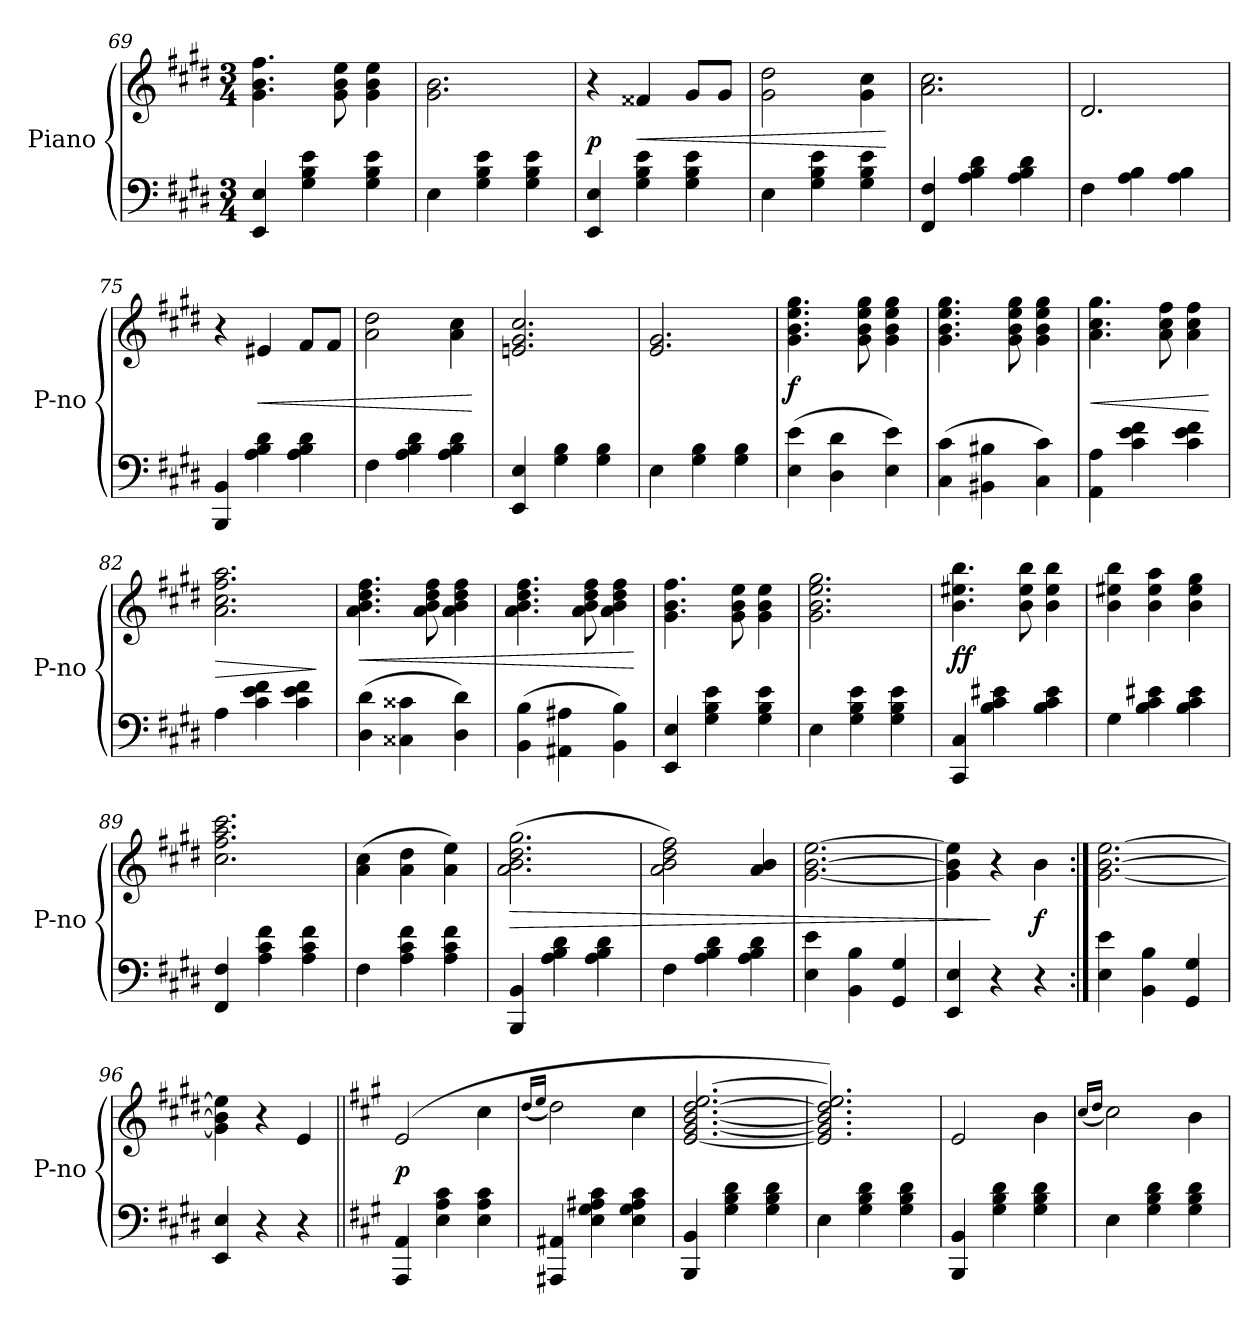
**kern	**kern	**dynam
*part1	*part1	*part1
*staff2	*staff1	*staff1/2
*I"Piano	*	*
*I'P-no	*	*
*clefF4	*clefG2	*
*k[f#c#g#d#]	*k[f#c#g#d#]	*
*M3/4	*M3/4	*
=69	=69	=69
4EE/ 4E/	4.g#\ 4.b\ 4.ff#\	.
4G#\ 4B\ 4e\	.	.
.	8g#\ 8b\ 8ee\	.
4G#\ 4B\ 4e\	4g#\ 4b\ 4ee\	.
=70	=70	=70
4E\	2.g#\ 2.b\	.
4G#\ 4B\ 4e\	.	.
4G#\ 4B\ 4e\	.	.
=71	=71	=71
4EE/ 4E/	4r	p
4G#\ 4B\ 4e\	4f##X/	<
4G#\ 4B\ 4e\	8g#/L	.
.	8g#/J	.
=72	=72	=72
4E\	2g#\ 2dd#\	.
4G#\ 4B\ 4e\	.	.
4G#\ 4B\ 4e\	4g#\ 4cc#\	.
.	.	[
=73	=73	=73
4FF#/ 4F#/	2.a\ 2.cc#\	.
4A\ 4B\ 4d#\	.	.
4A\ 4B\ 4d#\	.	.
=74	=74	=74
4F#\	2.d#/	.
4A\ 4B\	.	.
4A\ 4B\	.	.
=75	=75	=75
4BBB/ 4BB/	4r	.
4A\ 4B\ 4d#\	4e#X/	<
4A\ 4B\ 4d#\	8f#/L	.
.	8f#/J	.
=76	=76	=76
4F#\	2a\ 2dd#\	.
4A\ 4B\ 4d#\	.	.
4A\ 4B\ 4d#\	4a\ 4cc#\	.
.	.	[
=77	=77	=77
4EE/ 4E/	2.en/ 2.g#/ 2.cc#/	.
4G#\ 4B\	.	.
4G#\ 4B\	.	.
=78	=78	=78
4E\	2.e/ 2.g#/	.
4G#\ 4B\	.	.
4G#\ 4B\	.	.
=79	=79	=79
(4E\ 4e\	4.g#\ 4.b\ 4.ee\ 4.gg#\	f
4D#\ 4d#\	.	.
.	8g#\ 8b\ 8ee\ 8gg#\	.
4E\ 4e\)	4g#\ 4b\ 4ee\ 4gg#\	.
=80	=80	=80
(4C#\ 4c#\	4.g#\ 4.b\ 4.ee\ 4.gg#\	.
4BB#X\ 4B#X\	.	.
.	8g#\ 8b\ 8ee\ 8gg#\	.
4C#\ 4c#\)	4g#\ 4b\ 4ee\ 4gg#\	.
=81	=81	=81
4AA\ 4A\	4.a\ 4.cc#\ 4.gg#\	<
4c#\ 4e\ 4f#\	.	.
.	8a\ 8cc#\ 8ff#\	.
4c#\ 4e\ 4f#\	4a\ 4cc#\ 4ff#\	.
.	.	[
=82	=82	=82
4A\	2.a\ 2.cc#\ 2.ff#\ 2.aa\	>
4c#\ 4e\ 4f#\	.	.
4c#\ 4e\ 4f#\	.	.
.	.	]
=83	=83	=83
(4D#\ 4d#\	4.a\ 4.b\ 4.dd#\ 4.ff#\	<
4C##X\ 4c##X\	.	.
.	8a\ 8b\ 8dd#\ 8ff#\	.
4D#\ 4d#\)	4a\ 4b\ 4dd#\ 4ff#\	.
=84	=84	=84
(4BB\ 4B\	4.a\ 4.b\ 4.dd#\ 4.ff#\	.
4AA#X\ 4A#X\	.	.
.	8a\ 8b\ 8dd#\ 8ff#\	.
4BB\ 4B\)	4a\ 4b\ 4dd#\ 4ff#\	.
.	.	[
=85	=85	=85
4EE/ 4E/	4.g#\ 4.b\ 4.ff#\	.
4G#\ 4B\ 4e\	.	.
.	8g#\ 8b\ 8ee\	.
4G#\ 4B\ 4e\	4g#\ 4b\ 4ee\	.
=86	=86	=86
4E\	2.g#\ 2.b\ 2.ee\ 2.gg#\	.
4G#\ 4B\ 4e\	.	.
4G#\ 4B\ 4e\	.	.
=87	=87	=87
4CC#/ 4C#/	4.b\ 4.ee#X\ 4.bb\	ff
4B\ 4c#\ 4e#X\	.	.
.	8b\ 8ee#\ 8bb\	.
4B\ 4c#\ 4e#\	4b\ 4ee#\ 4bb\	.
=88	=88	=88
4G#\	4b\ 4ee#X\ 4bb\	.
4B\ 4c#\ 4e#X\	4b\ 4ee#\ 4aa\	.
4B\ 4c#\ 4e#\	4b\ 4ee#\ 4gg#\	.
=89	=89	=89
4FF#/ 4F#/	2.cc#\ 2.ff#\ 2.aa\ 2.ccc#\	.
4A\ 4c#\ 4f#\	.	.
4A\ 4c#\ 4f#\	.	.
=90	=90	=90
4F#\	(4a\ 4cc#\	.
4A\ 4c#\ 4f#\	4a\ 4dd#\	.
4A\ 4c#\ 4f#\	4a\ 4ee\)	.
=91	=91	=91
4BBB/ 4BB/	(2.a\ 2.b\ 2.dd#\ 2.gg#\	>
4A\ 4B\ 4d#\	.	.
4A\ 4B\ 4d#\	.	.
=92	=92	=92
4F#\	2a\ 2b\ 2dd#\ 2ff#\)	.
4A\ 4B\ 4d#\	.	.
4A\ 4B\ 4d#\	4a/ 4b/	.
=93	=93	=93
4E\ 4e\	[2.g#\ [2.b\ [2.ee\	.
4BB\ 4B\	.	.
4GG#/ 4G#/	.	.
=94	=94	=94
4EE/ 4E/	4g#]\ 4b]\ 4ee]\	.
4r	4r	]
4r	4b\	f
=95:|!	=95:|!	=95:|!
4E\ 4e\	[2.g#\ [2.b\ [2.ee\	.
4BB\ 4B\	.	.
4GG#/ 4G#/	.	.
=96	=96	=96
4EE/ 4E/	4g#]\ 4b]\ 4ee]\	.
4r	4r	.
4r	4e/	.
=97||	=97||	=97||
*k[f#c#g#]	*k[f#c#g#]	*
4AAA/ 4AA/	(2e/	p
4E\ 4A\ 4c#\	.	.
4E\ 4A\ 4c#\	4cc#\	.
=98	=98	=98
.	(16qqdd/LL	.
.	16qqee/JJ	.
4AAA#X/ 4AA#X/	2dd\)	.
4E\ 4G#\ 4A#X\ 4c#\	.	.
4E\ 4G#\ 4A#\ 4c#\	4cc#\	.
=99	=99	=99
4BBB/ 4BB/	[2.e/ [2.g#/ [2.b/ [2.dd/ [2.ee/	.
4G#\ 4B\ 4d\	.	.
4G#\ 4B\ 4d\	.	.
=100	=100	=100
4E\	2.e]/ 2.g#]/ 2.b]/ 2.dd]/ 2.ee]/)	.
4G#\ 4B\ 4d\	.	.
4G#\ 4B\ 4d\	.	.
=101	=101	=101
4BBB/ 4BB/	2e/	.
4G#\ 4B\ 4d\	.	.
4G#\ 4B\ 4d\	4b\	.
=102	=102	=102
.	(16qqcc#/LL	.
.	16qqdd/JJ	.
4E\	2cc#\)	.
4G#\ 4B\ 4d\	.	.
4G#\ 4B\ 4d\	4b\	.
=	=	=
*-	*-	*-
